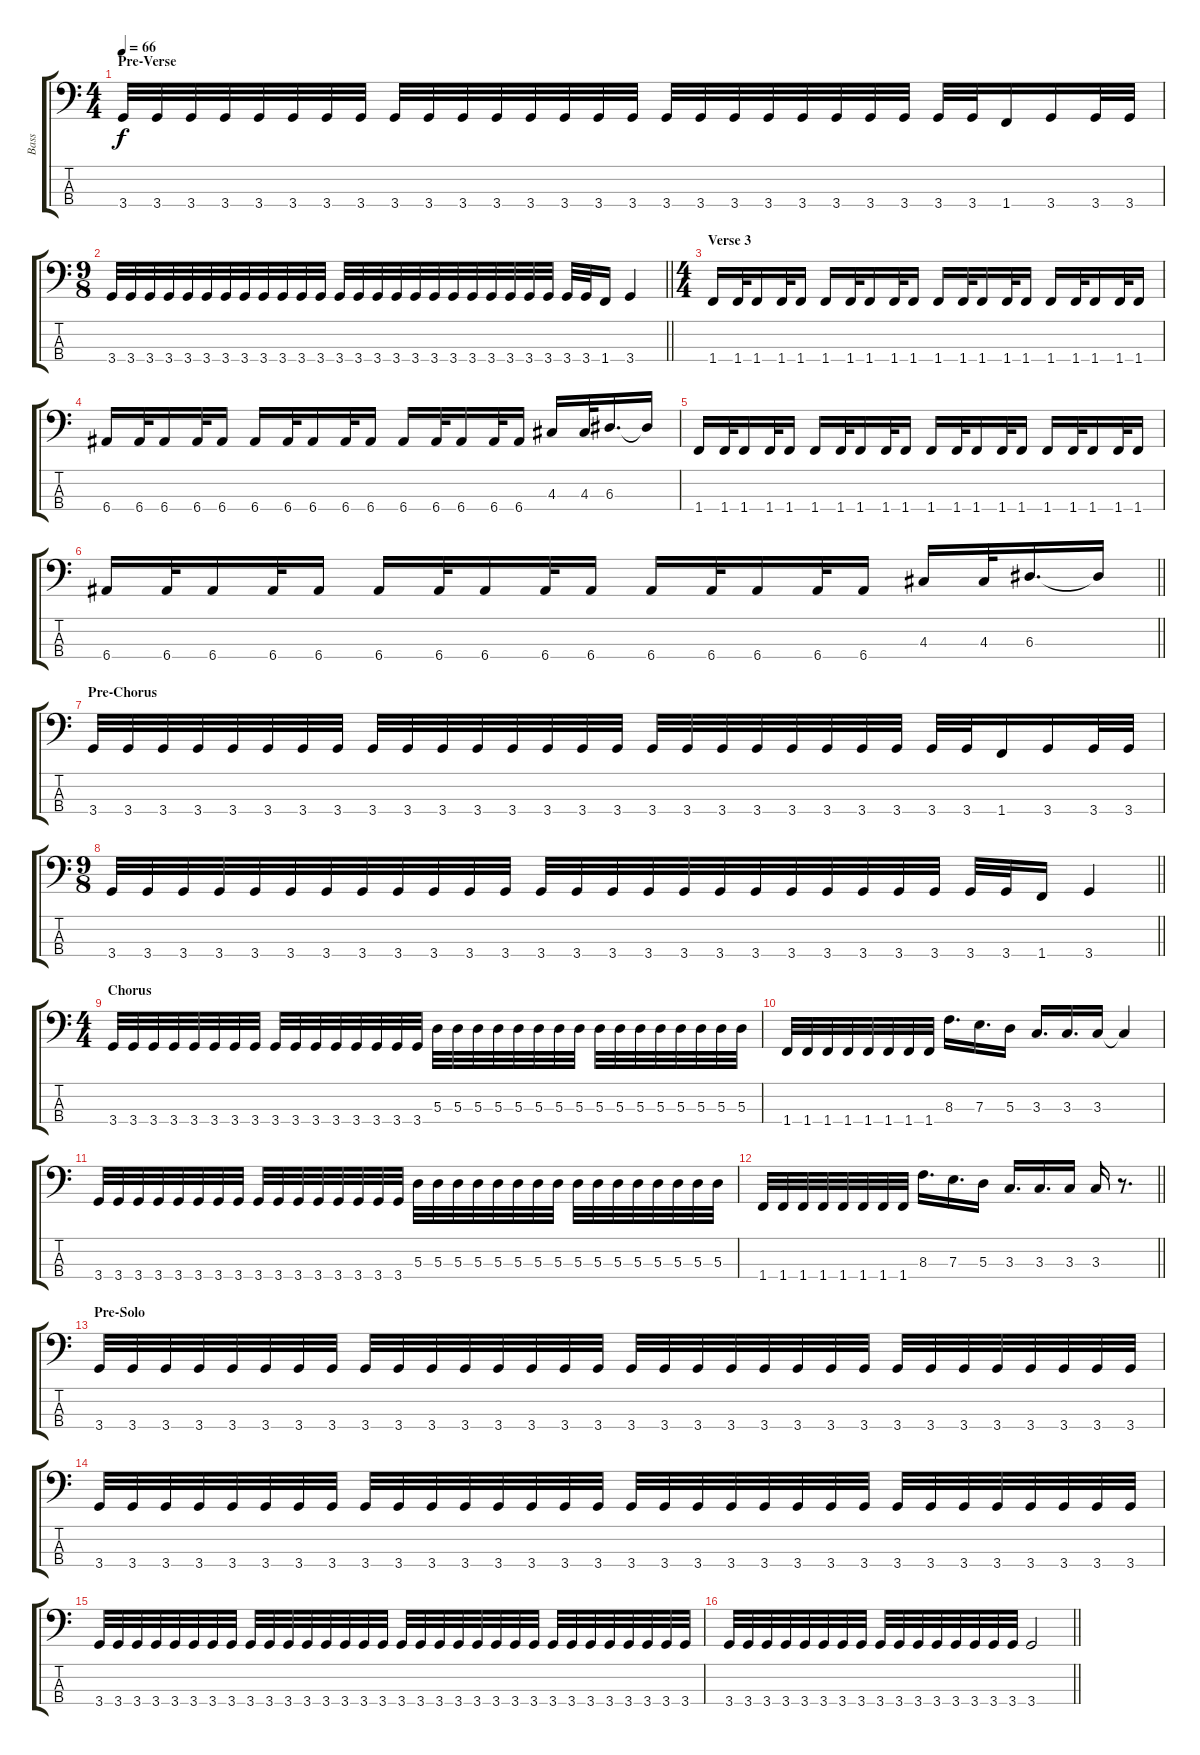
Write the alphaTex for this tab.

\track ("Bass" "Bass") {instrument electricbassfinger}
\staff {score tabs}
\tuning (G2 D2 A1 E1) {hide}
\ts (4 4)
\section ("" "Pre-Verse")
\tempo 66
\clef f4
\ks c
3.4.32{dy f} 3.4.32 3.4.32 3.4.32 3.4.32 3.4.32 3.4.32 3.4.32 3.4.32 3.4.32 3.4.32 3.4.32 3.4.32 3.4.32 3.4.32 3.4.32 3.4.32 3.4.32 3.4.32 3.4.32 3.4.32 3.4.32 3.4.32 3.4.32 3.4.32 3.4.32 1.4.16 3.4.16 3.4.32 3.4.32 |
\ts (9 8)
\barLineRight lightlight
3.4.32 3.4.32 3.4.32 3.4.32 3.4.32 3.4.32 3.4.32 3.4.32 3.4.32 3.4.32 3.4.32 3.4.32 3.4.32 3.4.32 3.4.32 3.4.32 3.4.32 3.4.32 3.4.32 3.4.32 3.4.32 3.4.32 3.4.32 3.4.32 3.4.32 3.4.32 1.4.16 3.4.4 |
\ts (4 4)
\section ("" "Verse 3")
1.4.16 1.4.32 1.4.16 1.4.32 1.4.16 1.4.16 1.4.32 1.4.16 1.4.32 1.4.16 1.4.16 1.4.32 1.4.16 1.4.32 1.4.16 1.4.16 1.4.32 1.4.16 1.4.32 1.4.16 |
6.4.16 6.4.32 6.4.16 6.4.32 6.4.16 6.4.16 6.4.32 6.4.16 6.4.32 6.4.16 6.4.16 6.4.32 6.4.16 6.4.32 6.4.16 4.3.16 4.3.32 6.3.16{d} 6.3{t}.16 |
1.4.16 1.4.32 1.4.16 1.4.32 1.4.16 1.4.16 1.4.32 1.4.16 1.4.32 1.4.16 1.4.16 1.4.32 1.4.16 1.4.32 1.4.16 1.4.16 1.4.32 1.4.16 1.4.32 1.4.16 |
\barLineRight lightlight
6.4.16 6.4.32 6.4.16 6.4.32 6.4.16 6.4.16 6.4.32 6.4.16 6.4.32 6.4.16 6.4.16 6.4.32 6.4.16 6.4.32 6.4.16 4.3.16 4.3.32 6.3.16{d} 6.3{t}.16 |
\section ("" "Pre-Chorus")
3.4.32 3.4.32 3.4.32 3.4.32 3.4.32 3.4.32 3.4.32 3.4.32 3.4.32 3.4.32 3.4.32 3.4.32 3.4.32 3.4.32 3.4.32 3.4.32 3.4.32 3.4.32 3.4.32 3.4.32 3.4.32 3.4.32 3.4.32 3.4.32 3.4.32 3.4.32 1.4.16 3.4.16 3.4.32 3.4.32 |
\ts (9 8)
\barLineRight lightlight
3.4.32 3.4.32 3.4.32 3.4.32 3.4.32 3.4.32 3.4.32 3.4.32 3.4.32 3.4.32 3.4.32 3.4.32 3.4.32 3.4.32 3.4.32 3.4.32 3.4.32 3.4.32 3.4.32 3.4.32 3.4.32 3.4.32 3.4.32 3.4.32 3.4.32 3.4.32 1.4.16 3.4.4 |
\ts (4 4)
\section ("" "Chorus")
3.4.32 3.4.32 3.4.32 3.4.32 3.4.32 3.4.32 3.4.32 3.4.32 3.4.32 3.4.32 3.4.32 3.4.32 3.4.32 3.4.32 3.4.32 3.4.32 5.3.32 5.3.32 5.3.32 5.3.32 5.3.32 5.3.32 5.3.32 5.3.32 5.3.32 5.3.32 5.3.32 5.3.32 5.3.32 5.3.32 5.3.32 5.3.32 |
1.4.32 1.4.32 1.4.32 1.4.32 1.4.32 1.4.32 1.4.32 1.4.32 8.3.16{d} 7.3.16{d} 5.3.16 3.3.16{d} 3.3.16{d} 3.3.16 3.3{t}.4 |
3.4.32 3.4.32 3.4.32 3.4.32 3.4.32 3.4.32 3.4.32 3.4.32 3.4.32 3.4.32 3.4.32 3.4.32 3.4.32 3.4.32 3.4.32 3.4.32 5.3.32 5.3.32 5.3.32 5.3.32 5.3.32 5.3.32 5.3.32 5.3.32 5.3.32 5.3.32 5.3.32 5.3.32 5.3.32 5.3.32 5.3.32 5.3.32 |
\barLineRight lightlight
1.4.32 1.4.32 1.4.32 1.4.32 1.4.32 1.4.32 1.4.32 1.4.32 8.3.16{d} 7.3.16{d} 5.3.16 3.3.16{d} 3.3.16{d} 3.3.16 3.3.16 r.8{d} |
\section ("" "Pre-Solo")
3.4.32 3.4.32 3.4.32 3.4.32 3.4.32 3.4.32 3.4.32 3.4.32 3.4.32 3.4.32 3.4.32 3.4.32 3.4.32 3.4.32 3.4.32 3.4.32 3.4.32 3.4.32 3.4.32 3.4.32 3.4.32 3.4.32 3.4.32 3.4.32 3.4.32 3.4.32 3.4.32 3.4.32 3.4.32 3.4.32 3.4.32 3.4.32 |
3.4.32 3.4.32 3.4.32 3.4.32 3.4.32 3.4.32 3.4.32 3.4.32 3.4.32 3.4.32 3.4.32 3.4.32 3.4.32 3.4.32 3.4.32 3.4.32 3.4.32 3.4.32 3.4.32 3.4.32 3.4.32 3.4.32 3.4.32 3.4.32 3.4.32 3.4.32 3.4.32 3.4.32 3.4.32 3.4.32 3.4.32 3.4.32 |
3.4.32 3.4.32 3.4.32 3.4.32 3.4.32 3.4.32 3.4.32 3.4.32 3.4.32 3.4.32 3.4.32 3.4.32 3.4.32 3.4.32 3.4.32 3.4.32 3.4.32 3.4.32 3.4.32 3.4.32 3.4.32 3.4.32 3.4.32 3.4.32 3.4.32 3.4.32 3.4.32 3.4.32 3.4.32 3.4.32 3.4.32 3.4.32 |
\barLineRight lightlight
3.4.32 3.4.32 3.4.32 3.4.32 3.4.32 3.4.32 3.4.32 3.4.32 3.4.32 3.4.32 3.4.32 3.4.32 3.4.32 3.4.32 3.4.32 3.4.32 3.4.2
